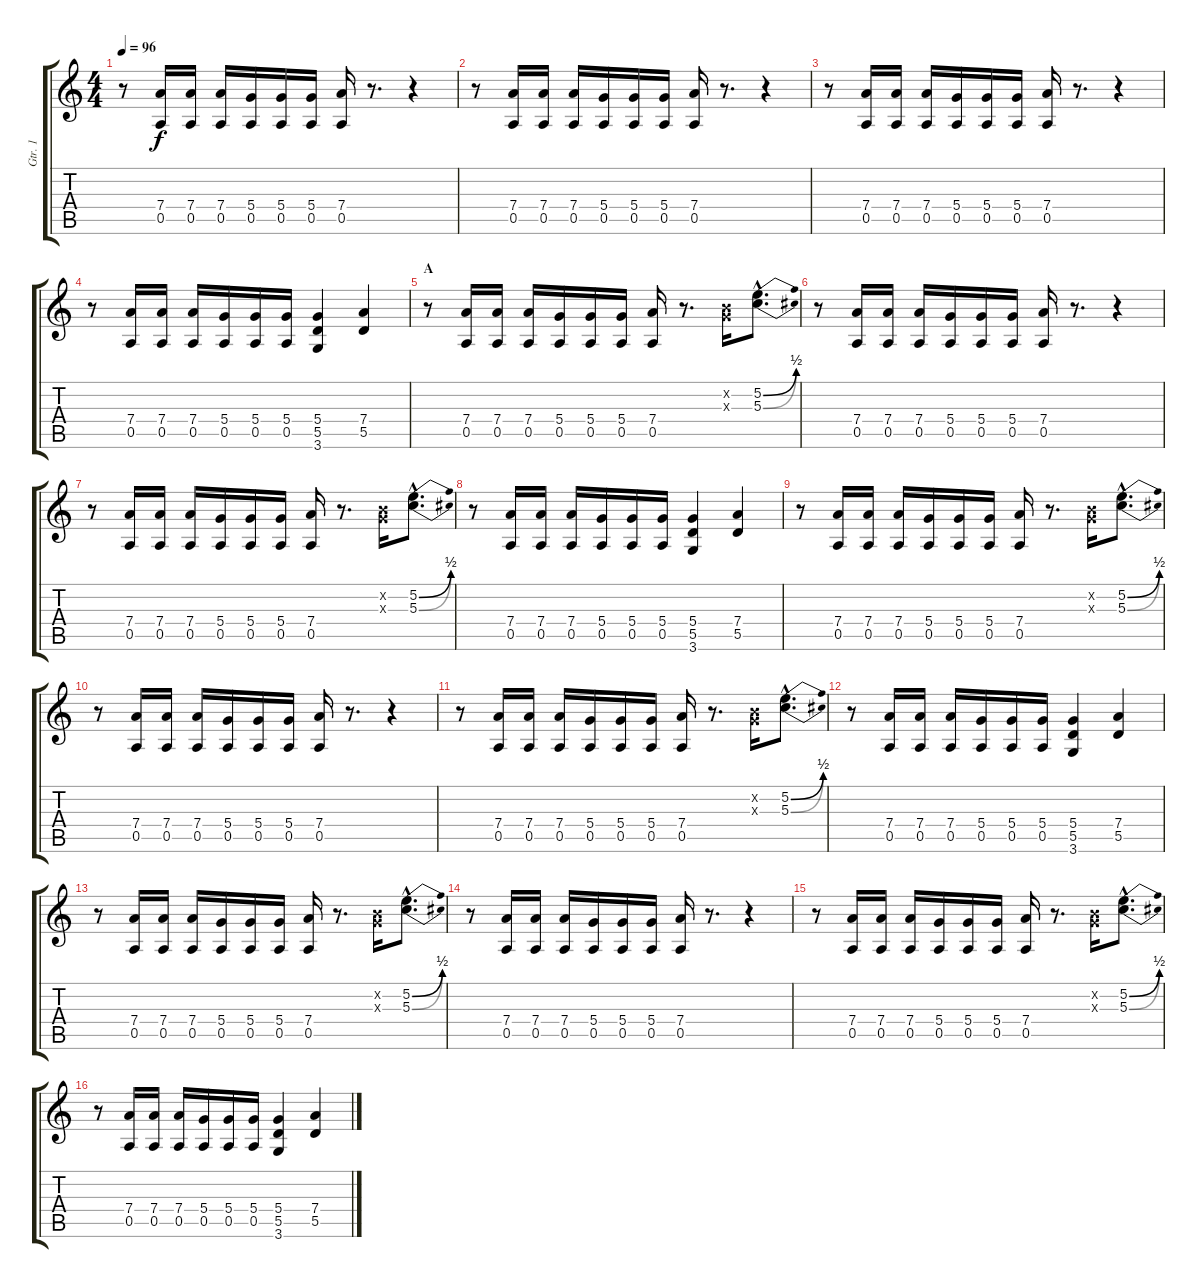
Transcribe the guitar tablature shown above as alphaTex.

\track ("Gtr. 1" "Gtr. 1") {instrument distortionguitar}
\staff {score tabs}
\tuning (E4 B3 G3 D3 A2 E2) {hide}
\ts (4 4)
\tempo 96
\clef g2
\ks c
r.8{dy f instrument distortionguitar} (7.4 0.5).16 (7.4 0.5).16 (7.4 0.5).16 (5.4 0.5).16 (5.4 0.5).16 (5.4 0.5).16 (7.4 0.5).16 r.8{d} r.4 |
r.8 (7.4 0.5).16 (7.4 0.5).16 (7.4 0.5).16 (5.4 0.5).16 (5.4 0.5).16 (5.4 0.5).16 (7.4 0.5).16 r.8{d} r.4 |
r.8 (7.4 0.5).16 (7.4 0.5).16 (7.4 0.5).16 (5.4 0.5).16 (5.4 0.5).16 (5.4 0.5).16 (7.4 0.5).16 r.8{d} r.4 |
r.8 (7.4 0.5).16 (7.4 0.5).16 (7.4 0.5).16 (5.4 0.5).16 (5.4 0.5).16 (5.4 0.5).16 (5.4 5.5 3.6).4 (7.4 5.5).4 |
\section ("" "A")
r.8 (7.4 0.5).16 (7.4 0.5).16 (7.4 0.5).16 (5.4 0.5).16 (5.4 0.5).16 (5.4 0.5).16 (7.4 0.5).16 r.8{d} (0.2{x} 0.3{x}).16 (5.2{be (bend 0 0 60 2) hac} 5.3{be (bend 0 0 60 2) hac}).8{d} |
r.8 (7.4 0.5).16 (7.4 0.5).16 (7.4 0.5).16 (5.4 0.5).16 (5.4 0.5).16 (5.4 0.5).16 (7.4 0.5).16 r.8{d} r.4 |
r.8 (7.4 0.5).16 (7.4 0.5).16 (7.4 0.5).16 (5.4 0.5).16 (5.4 0.5).16 (5.4 0.5).16 (7.4 0.5).16 r.8{d} (0.2{x} 0.3{x}).16 (5.2{be (bend 0 0 60 2) hac} 5.3{be (bend 0 0 60 2) hac}).8{d} |
r.8 (7.4 0.5).16 (7.4 0.5).16 (7.4 0.5).16 (5.4 0.5).16 (5.4 0.5).16 (5.4 0.5).16 (5.4 5.5 3.6).4 (7.4 5.5).4 |
r.8 (7.4 0.5).16 (7.4 0.5).16 (7.4 0.5).16 (5.4 0.5).16 (5.4 0.5).16 (5.4 0.5).16 (7.4 0.5).16 r.8{d} (0.2{x} 0.3{x}).16 (5.2{be (bend 0 0 60 2) hac} 5.3{be (bend 0 0 60 2) hac}).8{d} |
r.8 (7.4 0.5).16 (7.4 0.5).16 (7.4 0.5).16 (5.4 0.5).16 (5.4 0.5).16 (5.4 0.5).16 (7.4 0.5).16 r.8{d} r.4 |
r.8 (7.4 0.5).16 (7.4 0.5).16 (7.4 0.5).16 (5.4 0.5).16 (5.4 0.5).16 (5.4 0.5).16 (7.4 0.5).16 r.8{d} (0.2{x} 0.3{x}).16 (5.2{be (bend 0 0 60 2) hac} 5.3{be (bend 0 0 60 2) hac}).8{d} |
r.8 (7.4 0.5).16 (7.4 0.5).16 (7.4 0.5).16 (5.4 0.5).16 (5.4 0.5).16 (5.4 0.5).16 (5.4 5.5 3.6).4 (7.4 5.5).4 |
r.8 (7.4 0.5).16 (7.4 0.5).16 (7.4 0.5).16 (5.4 0.5).16 (5.4 0.5).16 (5.4 0.5).16 (7.4 0.5).16 r.8{d} (0.2{x} 0.3{x}).16 (5.2{be (bend 0 0 60 2) hac} 5.3{be (bend 0 0 60 2) hac}).8{d} |
r.8 (7.4 0.5).16 (7.4 0.5).16 (7.4 0.5).16 (5.4 0.5).16 (5.4 0.5).16 (5.4 0.5).16 (7.4 0.5).16 r.8{d} r.4 |
r.8 (7.4 0.5).16 (7.4 0.5).16 (7.4 0.5).16 (5.4 0.5).16 (5.4 0.5).16 (5.4 0.5).16 (7.4 0.5).16 r.8{d} (0.2{x} 0.3{x}).16 (5.2{be (bend 0 0 60 2) hac} 5.3{be (bend 0 0 60 2) hac}).8{d} |
r.8 (7.4 0.5).16 (7.4 0.5).16 (7.4 0.5).16 (5.4 0.5).16 (5.4 0.5).16 (5.4 0.5).16 (5.4 5.5 3.6).4 (7.4 5.5).4
